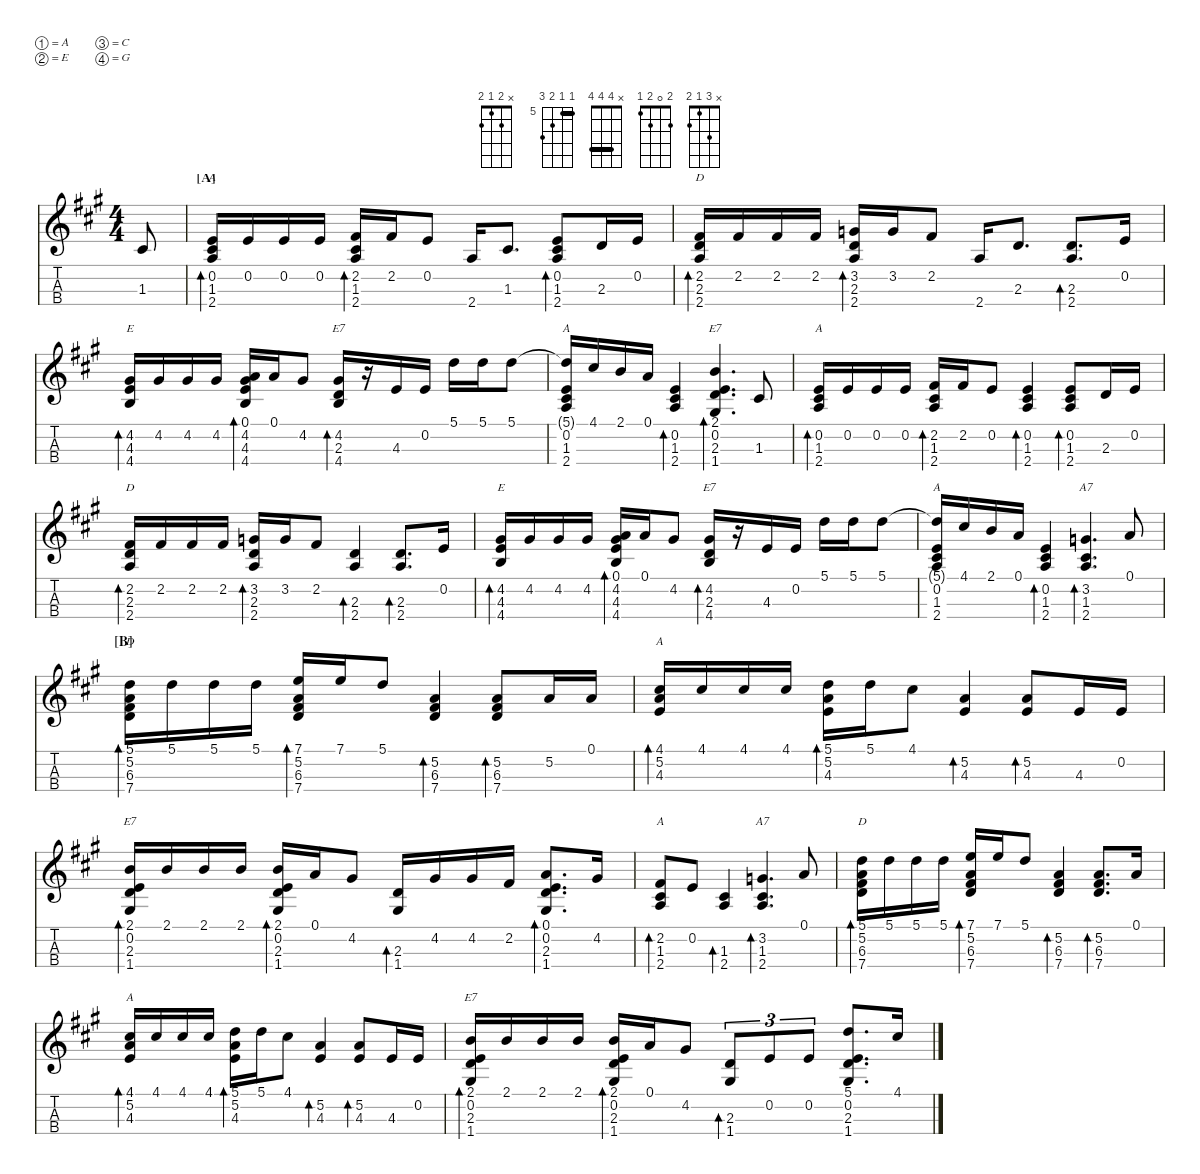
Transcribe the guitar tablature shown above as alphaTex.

\defaultSystemsLayout 4
\hideDynamics
\bracketExtendMode nobrackets
\otherSystemsTrackNameOrientation horizontal
\defaultBarNumberDisplay Hide
\track ("Ukulele" " ") {defaultSystemsLayout 4 instrument acousticguitarnylon}
\staff {score tabs}
\tuning (A4 E4 C4 G3)
\displaytranspose 0
\chord ("A" x 0 1 2) {showfingering false showname false}
\chord ("D" x 2 2 2) {showfingering false showname false barre (2 2)}
\chord ("E" x 4 4 4) {showfingering false showname false barre (4 4)}
\chord ("E7" x 4 2 4) {showfingering false showname false}
\chord ("E7" 2 0 2 1) {showfingering false showname false}
\chord ("A7" x 3 1 2) {showfingering false showname false}
\chord ("D" 5 5 6 7) {firstfret 5 showfingering false showname false barre 5}
\chord ("A" 4 5 4 x) {showfingering false showname false barre 4}
\chord ("A" x 2 1 2) {showfingering false showname false}
\ts (4 4)
\ac
\tempo (60 hide)
\clef g2
\ks a
1.3{acc #}.8{dy mf instrument acousticguitarnylon beam Up} |
\section ("A" " ")
(2.4{acc forcenatural} 1.3{acc #} 0.2{acc forcenatural}).16{bd 48 ch "A" beam Up} 0.2{acc forcenatural}.16{beam Up} 0.2{acc forcenatural}.16{beam Up} 0.2{acc forcenatural}.16{beam Up} (2.2{acc #} 1.3{acc #} 2.4{acc forcenatural}).16{bd 48 beam Up} 2.2{acc #}.16{beam Up} 0.2{acc forcenatural}.8{beam Up} 2.4{acc forcenatural}.16{beam Up} 1.3{acc #}.8{d beam Up} (1.3{acc #} 0.2{acc forcenatural} 2.4{acc forcenatural}).8{bd 47 beam Up} 2.3{acc forcenatural}.16{beam Up} 0.2{acc forcenatural}.16{beam Up} |
(2.2{acc #} 2.3{acc forcenatural} 2.4{acc forcenatural}).16{bd 46 ch "D" beam Up} 2.2{acc #}.16{beam Up} 2.2{acc #}.16{beam Up} 2.2{acc #}.16{beam Up} (3.2{acc forcenatural} 2.4{acc forcenatural} 2.3{acc forcenatural}).16{bd 45 beam Up} 3.2{acc forcenatural}.16{beam Up} 2.2{acc #}.8{beam Up} 2.4{acc forcenatural}.16{beam Up} 2.3{acc forcenatural}.8{d beam Up} (2.4{acc forcenatural} 2.3{acc forcenatural}).8{d bd 44 beam Up} 0.2{acc forcenatural}.16{beam Up} |
(4.3{acc forcenatural} 4.4{acc forcenatural} 4.2{acc #}).16{bd 43 ch "E" beam Up} 4.2{acc #}.16{beam Up} 4.2{acc #}.16{beam Up} 4.2{acc #}.16{beam Up} (0.1{acc forcenatural} 4.4{acc forcenatural} 4.3{acc forcenatural} 4.2{acc #}).16{bd 42 beam Up} 0.1{acc forcenatural}.16{beam Up} 4.2{acc #}.8{beam Up} (4.4{acc forcenatural} 2.3{acc forcenatural} 4.2{acc #}).16{bd 41 ch "E7" beam Up} r.16{beam Up} 4.3{acc forcenatural}.16{beam Up} 0.2{acc forcenatural}.16{beam Up} 5.1{acc forcenatural}.16{beam Down} 5.1{acc forcenatural}.16{beam Down} 5.1{acc forcenatural}.8{beam Down} |
(2.4{acc forcenatural} 1.3{acc #} 0.2{acc forcenatural} 5.1{t acc forcenatural}).16{ch "A" beam Up} 4.1{acc #}.16{beam Up} 2.1{acc forcenatural}.16{beam Up} 0.1{acc forcenatural}.16{beam Up} (2.4{acc forcenatural} 1.3{acc #} 0.2{acc forcenatural}).4{bd 39 beam Up} (1.4{acc #} 2.3{acc forcenatural} 0.2{acc forcenatural} 2.1{acc forcenatural}).4{d bd 38 ch "E7" beam Up} 1.3{acc #}.8{beam Up} |
(2.4{acc forcenatural} 1.3{acc #} 0.2{acc forcenatural}).16{bd 48 ch "A" beam Up} 0.2{acc forcenatural}.16{beam Up} 0.2{acc forcenatural}.16{beam Up} 0.2{acc forcenatural}.16{beam Up} (2.2{acc #} 1.3{acc #} 2.4{acc forcenatural}).16{bd 48 beam Up} 2.2{acc #}.16{beam Up} 0.2{acc forcenatural}.8{beam Up} (2.4{acc forcenatural} 1.3{acc #} 0.2{acc forcenatural}).4{bd 48 beam Up} (1.3{acc #} 0.2{acc forcenatural} 2.4{acc forcenatural}).8{bd 47 beam Up} 2.3{acc forcenatural}.16{beam Up} 0.2{acc forcenatural}.16{beam Up} |
(2.2{acc #} 2.3{acc forcenatural} 2.4{acc forcenatural}).16{bd 46 ch "D" beam Up} 2.2{acc #}.16{beam Up} 2.2{acc #}.16{beam Up} 2.2{acc #}.16{beam Up} (3.2{acc forcenatural} 2.4{acc forcenatural} 2.3{acc forcenatural}).16{bd 45 beam Up} 3.2{acc forcenatural}.16{beam Up} 2.2{acc #}.8{beam Up} (2.4{acc forcenatural} 2.3{acc forcenatural}).4{bd 45 beam Up} (2.4{acc forcenatural} 2.3{acc forcenatural}).8{d bd 44 beam Up} 0.2{acc forcenatural}.16{beam Up} |
(4.3{acc forcenatural} 4.4{acc forcenatural} 4.2{acc #}).16{bd 43 ch "E" beam Up} 4.2{acc #}.16{beam Up} 4.2{acc #}.16{beam Up} 4.2{acc #}.16{beam Up} (0.1{acc forcenatural} 4.4{acc forcenatural} 4.3{acc forcenatural} 4.2{acc #}).16{bd 42 beam Up} 0.1{acc forcenatural}.16{beam Up} 4.2{acc #}.8{beam Up} (4.4{acc forcenatural} 2.3{acc forcenatural} 4.2{acc #}).16{bd 41 ch "E7" beam Up} r.16{beam Up} 4.3{acc forcenatural}.16{beam Up} 0.2{acc forcenatural}.16{beam Up} 5.1{acc forcenatural}.16{beam Down} 5.1{acc forcenatural}.16{beam Down} 5.1{acc forcenatural}.8{beam Down} |
(2.4{acc forcenatural} 1.3{acc #} 0.2{acc forcenatural} 5.1{t acc forcenatural}).16{ch "A" beam Up} 4.1{acc #}.16{beam Up} 2.1{acc forcenatural}.16{beam Up} 0.1{acc forcenatural}.16{beam Up} (2.4{acc forcenatural} 1.3{acc #} 0.2{acc forcenatural}).4{bd 39 beam Up} (2.4{acc forcenatural} 1.3{acc #} 3.2{acc forcenatural}).4{d bd 39 ch "A7" beam Up} 0.1{acc forcenatural}.8{beam Up} |
\section ("B" "")
(7.4{acc forcenatural} 6.3{acc #} 5.2{acc forcenatural} 5.1{acc forcenatural}).16{bd 37 ch "D" beam Down} 5.1{acc forcenatural}.16{beam Down} 5.1{acc forcenatural}.16{beam Down} 5.1{acc forcenatural}.16{beam Down} (7.1{acc forcenatural} 5.2{acc forcenatural} 6.3{acc #} 7.4{acc forcenatural}).16{bd 36 beam Up} 7.1{acc forcenatural}.16{beam Up} 5.1{acc forcenatural}.8{beam Up} (7.4{acc forcenatural} 6.3{acc #} 5.2{acc forcenatural}).4{bd 35 beam Up} (5.2{acc forcenatural} 6.3{acc #} 7.4{acc forcenatural}).8{bd 34 beam Up} 5.2{acc forcenatural}.16{beam Up} 0.1{acc forcenatural}.16{beam Up} |
(5.2{acc forcenatural} 4.1{acc #} 4.3{acc forcenatural}).16{bd 33 ch "A" beam Up} 4.1{acc #}.16{beam Up} 4.1{acc #}.16{beam Up} 4.1{acc #}.16{beam Up} (5.1{acc forcenatural} 5.2{acc forcenatural} 4.3{acc forcenatural}).16{bd 32 beam Down} 5.1{acc forcenatural}.16{beam Down} 4.1{acc #}.8{beam Down} (4.3{acc forcenatural} 5.2{acc forcenatural}).4{bd 31 beam Up} (5.2{acc forcenatural} 4.3{acc forcenatural}).8{bd 30 beam Up} 4.3{acc forcenatural}.16{beam Up} 0.2{acc forcenatural}.16{beam Up} |
(2.1{acc forcenatural} 1.4{acc #} 2.3{acc forcenatural} 0.2{acc forcenatural}).16{bd 30 ch "E7" beam Up} 2.1{acc forcenatural}.16{beam Up} 2.1{acc forcenatural}.16{beam Up} 2.1{acc forcenatural}.16{beam Up} (2.1{acc forcenatural} 0.2{acc forcenatural} 2.3{acc forcenatural} 1.4{acc #}).16{bd 30 beam Up} 0.1{acc forcenatural}.16{beam Up} 4.2{acc #}.8{beam Up} (1.4{acc #} 2.3{acc forcenatural}).16{bd 30 beam Up} 4.2{acc #}.16{beam Up} 4.2{acc #}.16{beam Up} 2.2{acc #}.16{beam Up} (0.1{acc forcenatural} 1.4{acc #} 2.3{acc forcenatural} 0.2{acc forcenatural}).8{d bd 30 beam Up} 4.2{acc #}.16{beam Up} |
(2.2{acc #} 2.4{acc forcenatural} 1.3{acc #}).8{bd 30 ch "A" beam Up} 0.2{acc forcenatural}.8{beam Up} (2.4{acc forcenatural} 1.3{acc #}).4{bd 30 beam Up} (1.3{acc #} 2.4{acc forcenatural} 3.2{acc forcenatural}).4{d bd 30 ch "A7" beam Up} 0.1{acc forcenatural}.8{beam Up} |
(7.4{acc forcenatural} 6.3{acc #} 5.2{acc forcenatural} 5.1{acc forcenatural}).16{bd 37 ch "D" beam Down} 5.1{acc forcenatural}.16{beam Down} 5.1{acc forcenatural}.16{beam Down} 5.1{acc forcenatural}.16{beam Down} (7.1{acc forcenatural} 5.2{acc forcenatural} 6.3{acc #} 7.4{acc forcenatural}).16{bd 36 beam Up} 7.1{acc forcenatural}.16{beam Up} 5.1{acc forcenatural}.8{beam Up} (7.4{acc forcenatural} 6.3{acc #} 5.2{acc forcenatural}).4{bd 35 beam Up} (5.2{acc forcenatural} 6.3{acc #} 7.4{acc forcenatural}).8{d bd 34 beam Up} 0.1{acc forcenatural}.16{beam Up} |
(5.2{acc forcenatural} 4.1{acc #} 4.3{acc forcenatural}).16{bd 33 ch "A" beam Up} 4.1{acc #}.16{beam Up} 4.1{acc #}.16{beam Up} 4.1{acc #}.16{beam Up} (5.1{acc forcenatural} 5.2{acc forcenatural} 4.3{acc forcenatural}).16{bd 32 beam Down} 5.1{acc forcenatural}.16{beam Down} 4.1{acc #}.8{beam Down} (4.3{acc forcenatural} 5.2{acc forcenatural}).4{bd 31 beam Up} (5.2{acc forcenatural} 4.3{acc forcenatural}).8{bd 30 beam Up} 4.3{acc forcenatural}.16{beam Up} 0.2{acc forcenatural}.16{beam Up} |
(2.1{acc forcenatural} 1.4{acc #} 2.3{acc forcenatural} 0.2{acc forcenatural}).16{bd 30 ch "E7" beam Up} 2.1{acc forcenatural}.16{beam Up} 2.1{acc forcenatural}.16{beam Up} 2.1{acc forcenatural}.16{beam Up} (2.1{acc forcenatural} 0.2{acc forcenatural} 2.3{acc forcenatural} 1.4{acc #}).16{bd 30 beam Up} 0.1{acc forcenatural}.16{beam Up} 4.2{acc #}.8{beam Up} (1.4{acc #} 2.3{acc forcenatural}).8{tu (3 2) bd 30 beam Up} 0.2{acc forcenatural}.8{tu (3 2) beam Up} 0.2{acc forcenatural}.8{tu (3 2) beam Up} (5.1{acc forcenatural} 1.4{acc #} 2.3{acc forcenatural} 0.2{acc forcenatural}).8{d beam Up} 4.1{acc #}.16{beam Up}
